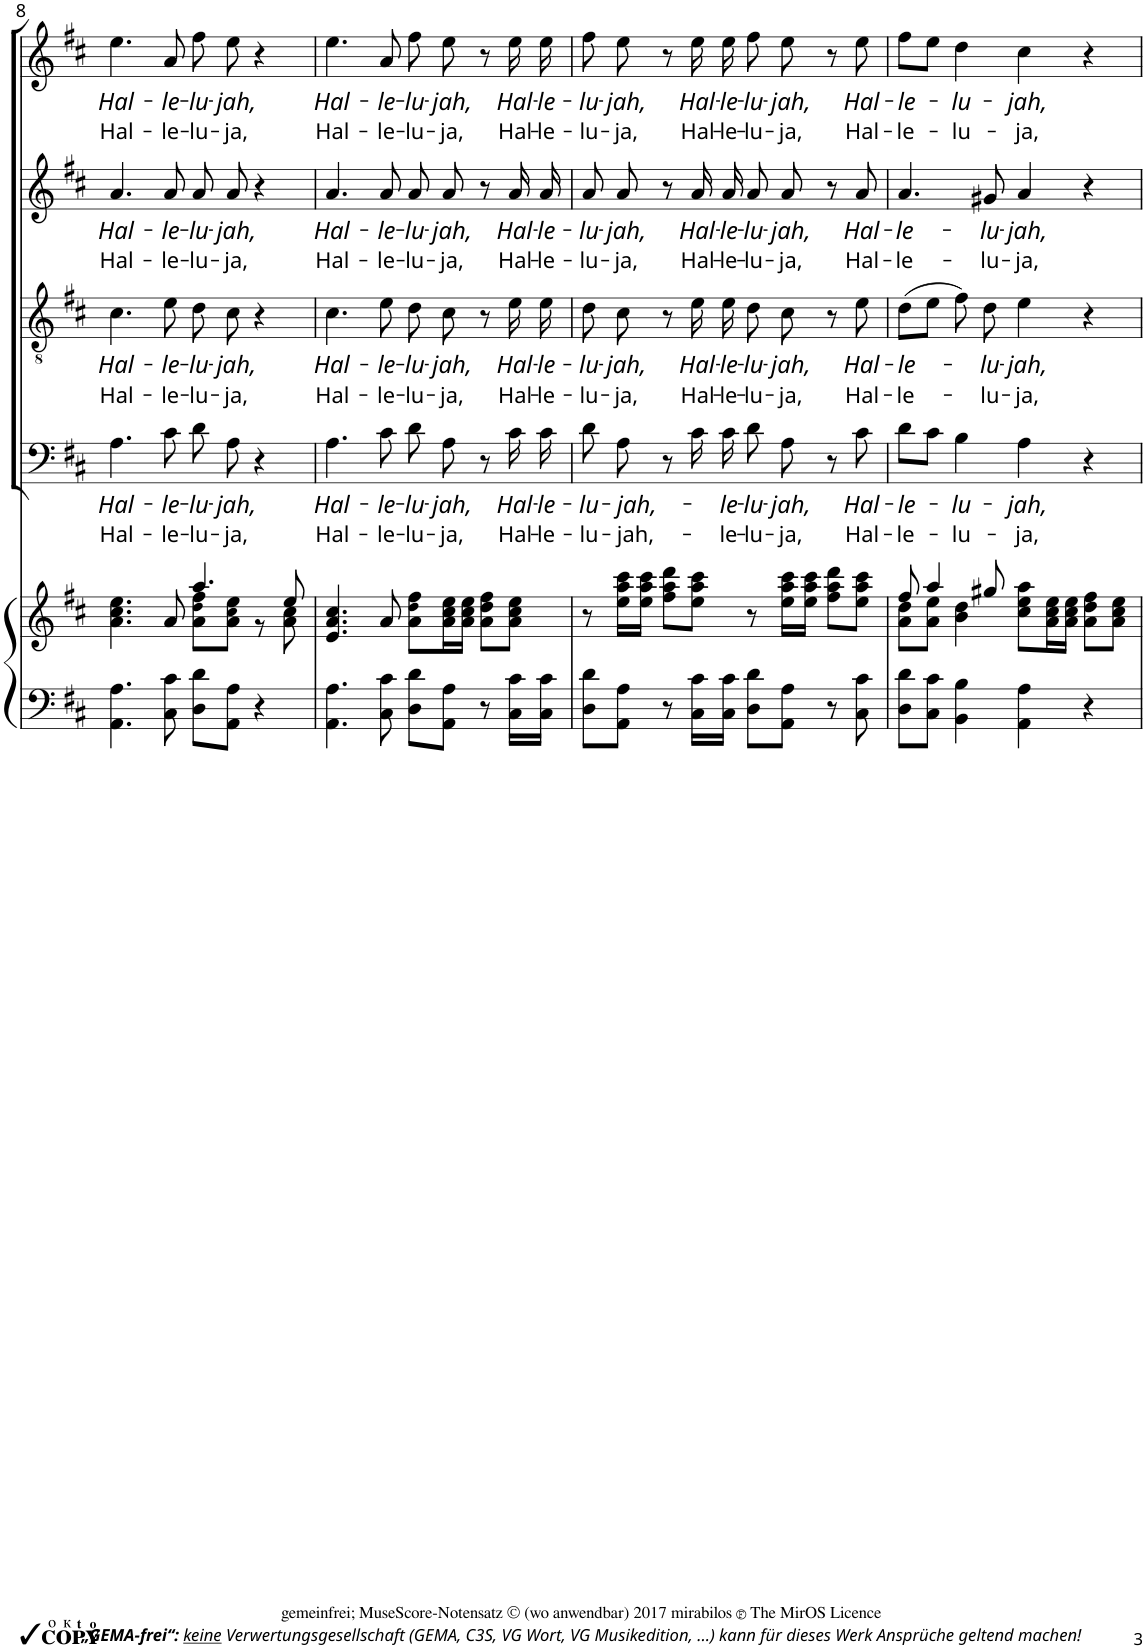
**kern	**kern	**kern	**text	**text	**kern	**text	**text	**kern	**text	**text	**kern	**text	**text
*part5	*part5	*part4	*part4	*part4	*part3	*part3	*part3	*part2	*part2	*part2	*part1	*part1	*part1
*staff6	*staff5	*staff4	*staff4	*staff4	*staff3	*staff3	*staff3	*staff2	*staff2	*staff2	*staff1	*staff1	*staff1
*I"Cembalo	*	*I"Baß	*	*	*I"Tenor	*	*	*I"Alt	*	*	*I"Sopran	*	*
!!LO:PB:g=z
*clefF4	*clefG2	*clefF4	*	*	*clefGv2	*	*	*clefG2	*	*	*clefG2	*	*
*k[f#c#]	*k[f#c#]	*k[f#c#]	*	*	*k[f#c#]	*	*	*k[f#c#]	*	*	*k[f#c#]	*	*
*M4/4	*M4/4	*M4/4	*	*	*M4/4	*	*	*M4/4	*	*	*M4/4	*	*
*met(c)	*met(c)	*met(c)	*	*	*met(c)	*	*	*met(c)	*	*	*met(c)	*	*
=8	=8	=8	=8	=8	=8	=8	=8	=8	=8	=8	=8	=8	=8
*	*^	*	*	*	*	*	*	*	*	*	*	*	*
!	!	!	!	!LO:LY:b	!LO:LY:b	!	!LO:LY:b	!LO:LY:b	!	!LO:LY:b	!LO:LY:b	!	!LO:LY:b	!LO:LY:b
4.AA\ 4.A\	4.a\ 4.cc#\ 4.ee\	2ryy	4.A\	Hal-	Hal-	4.c#\	Hal-	Hal-	4.a/	Hal-	Hal-	4.ee\	Hal-	Hal-
!	!	!	!	!LO:LY:b	!LO:LY:b	!	!LO:LY:b	!LO:LY:b	!	!LO:LY:b	!LO:LY:b	!	!LO:LY:b	!LO:LY:b
8C#\ 8c#\	8a/	.	8c#\	-le-	-le-	8e\	-le-	-le-	8a/	-le-	-le-	8a/	-le-	-le-
!	!	!	!	!LO:LY:b	!LO:LY:b	!	!LO:LY:b	!LO:LY:b	!	!LO:LY:b	!LO:LY:b	!	!LO:LY:b	!LO:LY:b
8D\ 8d\L	4.aa/	8a\ 8dd!\ 8ff#\L	8d\	-lu-	-lu-	8d\	-lu-	-lu-	8a/L	-lu-	-lu-	8ff#\	-lu-	-lu-
!	!	!	!	!LO:LY:b	!LO:LY:b	!	!LO:LY:b	!LO:LY:b	!	!LO:LY:b	!LO:LY:b	!	!LO:LY:b	!LO:LY:b
8AA\ 8A\J	.	8a\ 8cc#!\ 8ee\J	8A\	-jah,	-ja,	8c#\	-jah,	-ja,	8a/J	-jah,	-ja,	8ee\	-jah,	-ja,
4r	.	8r	4r	.	.	4r	.	.	4r	.	.	4r	.	.
.	8ee/	8a\ 8cc#\	.	.	.	.	.	.	.	.	.	.	.	.
=9	=9	=9	=9	=9	=9	=9	=9	=9	=9	=9	=9	=9	=9	=9
!	!	!	!	!LO:LY:b	!LO:LY:b	!	!LO:LY:b	!LO:LY:b	!	!LO:LY:b	!LO:LY:b	!	!LO:LY:b	!LO:LY:b
*	*v	*v	*	*	*	*	*	*	*	*	*	*	*	*
4.AA\ 4.A\	4.e/ 4.a/ 4.cc#/	4.A\	Hal-	Hal-	4.c#\	Hal-	Hal-	4.a/	Hal-	Hal-	4.ee\	Hal-	Hal-
!	!	!	!LO:LY:b	!LO:LY:b	!	!LO:LY:b	!LO:LY:b	!	!LO:LY:b	!LO:LY:b	!	!LO:LY:b	!LO:LY:b
8C#\ 8c#\	8a/	8c#\	-le-	-le-	8e\	-le-	-le-	8a/	-le-	-le-	8a/	-le-	-le-
!	!	!	!LO:LY:b	!LO:LY:b	!	!LO:LY:b	!LO:LY:b	!	!LO:LY:b	!LO:LY:b	!	!LO:LY:b	!LO:LY:b
8D\ 8d\L	8a\ 8dd!\ 8ff#\L	8d\	-lu-	-lu-	8d\	-lu-	-lu-	8a/L	-lu-	-lu-	8ff#\	-lu-	-lu-
!	!	!	!LO:LY:b	!LO:LY:b	!	!LO:LY:b	!LO:LY:b	!	!LO:LY:b	!LO:LY:b	!	!LO:LY:b	!LO:LY:b
8AA\ 8A\J	16a\ 16cc#\ 16ee\L	8A\	-jah,	-ja,	8c#\	-jah,	-ja,	8a/J	-jah,	-ja,	8ee\	-jah,	-ja,
.	16a\ 16cc#\ 16ee\JJ	.	.	.	.	.	.	.	.	.	.	.	.
8r	8a\ 8dd\ 8ff#\L	8r	.	.	8r	.	.	8r	.	.	8r	.	.
!	!	!	!LO:LY:b	!LO:LY:b	!	!LO:LY:b	!LO:LY:b	!	!LO:LY:b	!LO:LY:b	!	!LO:LY:b	!LO:LY:b
16C#\ 16c#\LL	8a\ 8cc#\ 8ee\J	16c#\	Hal-	Hal-	16e\	Hal-	Hal-	16a/LL	Hal-	Hal-	16ee\	Hal-	Hal-
!	!	!	!LO:LY:b	!LO:LY:b	!	!LO:LY:b	!LO:LY:b	!	!LO:LY:b	!LO:LY:b	!	!LO:LY:b	!LO:LY:b
16C#\ 16c#\JJ	.	16c#\	-le-	-le-	16e\	-le-	-le-	16a/JJ	-le-	-le-	16ee\	-le-	-le-
=10	=10	=10	=10	=10	=10	=10	=10	=10	=10	=10	=10	=10	=10
!	!	!	!LO:LY:b	!LO:LY:b	!	!LO:LY:b	!LO:LY:b	!	!LO:LY:b	!LO:LY:b	!	!LO:LY:b	!LO:LY:b
8D\ 8d\L	8r	8d\	-lu-	-lu-	8d\	-lu-	-lu-	8a/L	-lu-	-lu-	8ff#\	-lu-	-lu-
!	!	!	!LO:LY:b	!LO:LY:b	!	!LO:LY:b	!LO:LY:b	!	!LO:LY:b	!LO:LY:b	!	!LO:LY:b	!LO:LY:b
8AA\ 8A\J	16ee\ 16aa\ 16ccc#\LL	8A\	-jah,-	-jah,-	8c#\	-jah,	-ja,	8a/J	-jah,	-ja,	8ee\	-jah,	-ja,
.	16ee\ 16aa\ 16ccc#\JJ	.	.	.	.	.	.	.	.	.	.	.	.
8r	8ff#\ 8aa\ 8ddd\L	8r	.	.	8r	.	.	8r	.	.	8r	.	.
!	!	!	!	!	!	!LO:LY:b	!LO:LY:b	!	!LO:LY:b	!LO:LY:b	!	!LO:LY:b	!LO:LY:b
16C#\ 16c#\LL	8ee\ 8aa\ 8ccc#\J	16c#\	.	.	16e\	Hal-	Hal-	16a/LL	Hal-	Hal-	16ee\	Hal-	Hal-
!	!	!	!LO:LY:b	!LO:LY:b	!	!LO:LY:b	!LO:LY:b	!	!LO:LY:b	!LO:LY:b	!	!LO:LY:b	!LO:LY:b
16C#\ 16c#\JJ	.	16c#\	-le-	-le-	16e\	-le-	-le-	16a/JJ	-le-	-le-	16ee\	-le-	-le-
!	!	!	!LO:LY:b	!LO:LY:b	!	!LO:LY:b	!LO:LY:b	!	!LO:LY:b	!LO:LY:b	!	!LO:LY:b	!LO:LY:b
8D\ 8d\L	8r	8d\	-lu-	-lu-	8d\	-lu-	-lu-	8a/L	-lu-	-lu-	8ff#\	-lu-	-lu-
!	!	!	!LO:LY:b	!LO:LY:b	!	!LO:LY:b	!LO:LY:b	!	!LO:LY:b	!LO:LY:b	!	!LO:LY:b	!LO:LY:b
8AA\ 8A\J	16ee\ 16aa\ 16ccc#\LL	8A\	-jah,	-ja,	8c#\	-jah,	-ja,	8a/J	-jah,	-ja,	8ee\	-jah,	-ja,
.	16ee\ 16aa\ 16ccc#\JJ	.	.	.	.	.	.	.	.	.	.	.	.
8r	8ff#\ 8aa\ 8ddd\L	8r	.	.	8r	.	.	8r	.	.	8r	.	.
!	!	!	!LO:LY:b	!LO:LY:b	!	!LO:LY:b	!LO:LY:b	!	!LO:LY:b	!LO:LY:b	!	!LO:LY:b	!LO:LY:b
8C#\ 8c#\	8ee\ 8aa\ 8ccc#\J	8c#\	Hal-	Hal-	8e\	Hal-	Hal-	8a/	Hal-	Hal-	8ee\	Hal-	Hal-
=11	=11	=11	=11	=11	=11	=11	=11	=11	=11	=11	=11	=11	=11
*	*^	*	*	*	*	*	*	*	*	*	*	*	*
!	!	!	!	!LO:LY:b	!LO:LY:b	!	!LO:LY:b	!LO:LY:b	!	!LO:LY:b	!LO:LY:b	!	!LO:LY:b	!LO:LY:b
8D\ 8d\L	8ff#/	8a\ 8dd\L	8d\L	-le-	-le-	(8d\L	-le-	-le-	4.a/	-le-	-le-	8ff#\L	-le-	-le-
8C#\ 8c#\J	4aa/	8a\ 8ee\J	8c#\J	.	.	8e\J	.	.	.	.	.	8ee\J	.	.
!	!	!	!	!LO:LY:b	!LO:LY:b	!	!	!	!	!	!	!	!LO:LY:b	!LO:LY:b
4BB\ 4B\	.	4b\ 4dd\	4B\	-lu-	-lu-	8f#\)	.	.	.	.	.	4dd\	-lu-	-lu-
!	!	!	!	!	!	!	!LO:LY:b	!LO:LY:b	!	!LO:LY:b	!LO:LY:b	!	!	!
.	8gg#X/	.	.	.	.	8d\	-lu-	-lu-	8g#X/	-lu-	-lu-	.	.	.
!	!	!	!	!LO:LY:b	!LO:LY:b	!	!LO:LY:b	!LO:LY:b	!	!LO:LY:b	!LO:LY:b	!	!LO:LY:b	!LO:LY:b
4AA\ 4A\	8cc#\ 8ee\ 8aa\L	2ryy	4A\	-jah,	-ja,	4e\	-jah,	-ja,	4a/	-jah,	-ja,	4cc#\	-jah,	-ja,
.	16a\ 16cc#\ 16ee\L	.	.	.	.	.	.	.	.	.	.	.	.	.
.	16a\ 16cc#\ 16ee\JJ	.	.	.	.	.	.	.	.	.	.	.	.	.
4r	8a\ 8dd\ 8ff#\L	.	4r	.	.	4r	.	.	4r	.	.	4r	.	.
.	8a\ 8cc#\ 8ee\J	.	.	.	.	.	.	.	.	.	.	.	.	.
*	*v	*v	*	*	*	*	*	*	*	*	*	*	*	*
=	=	=	=	=	=	=	=	=	=	=	=	=	=
*-	*-	*-	*-	*-	*-	*-	*-	*-	*-	*-	*-	*-	*-
